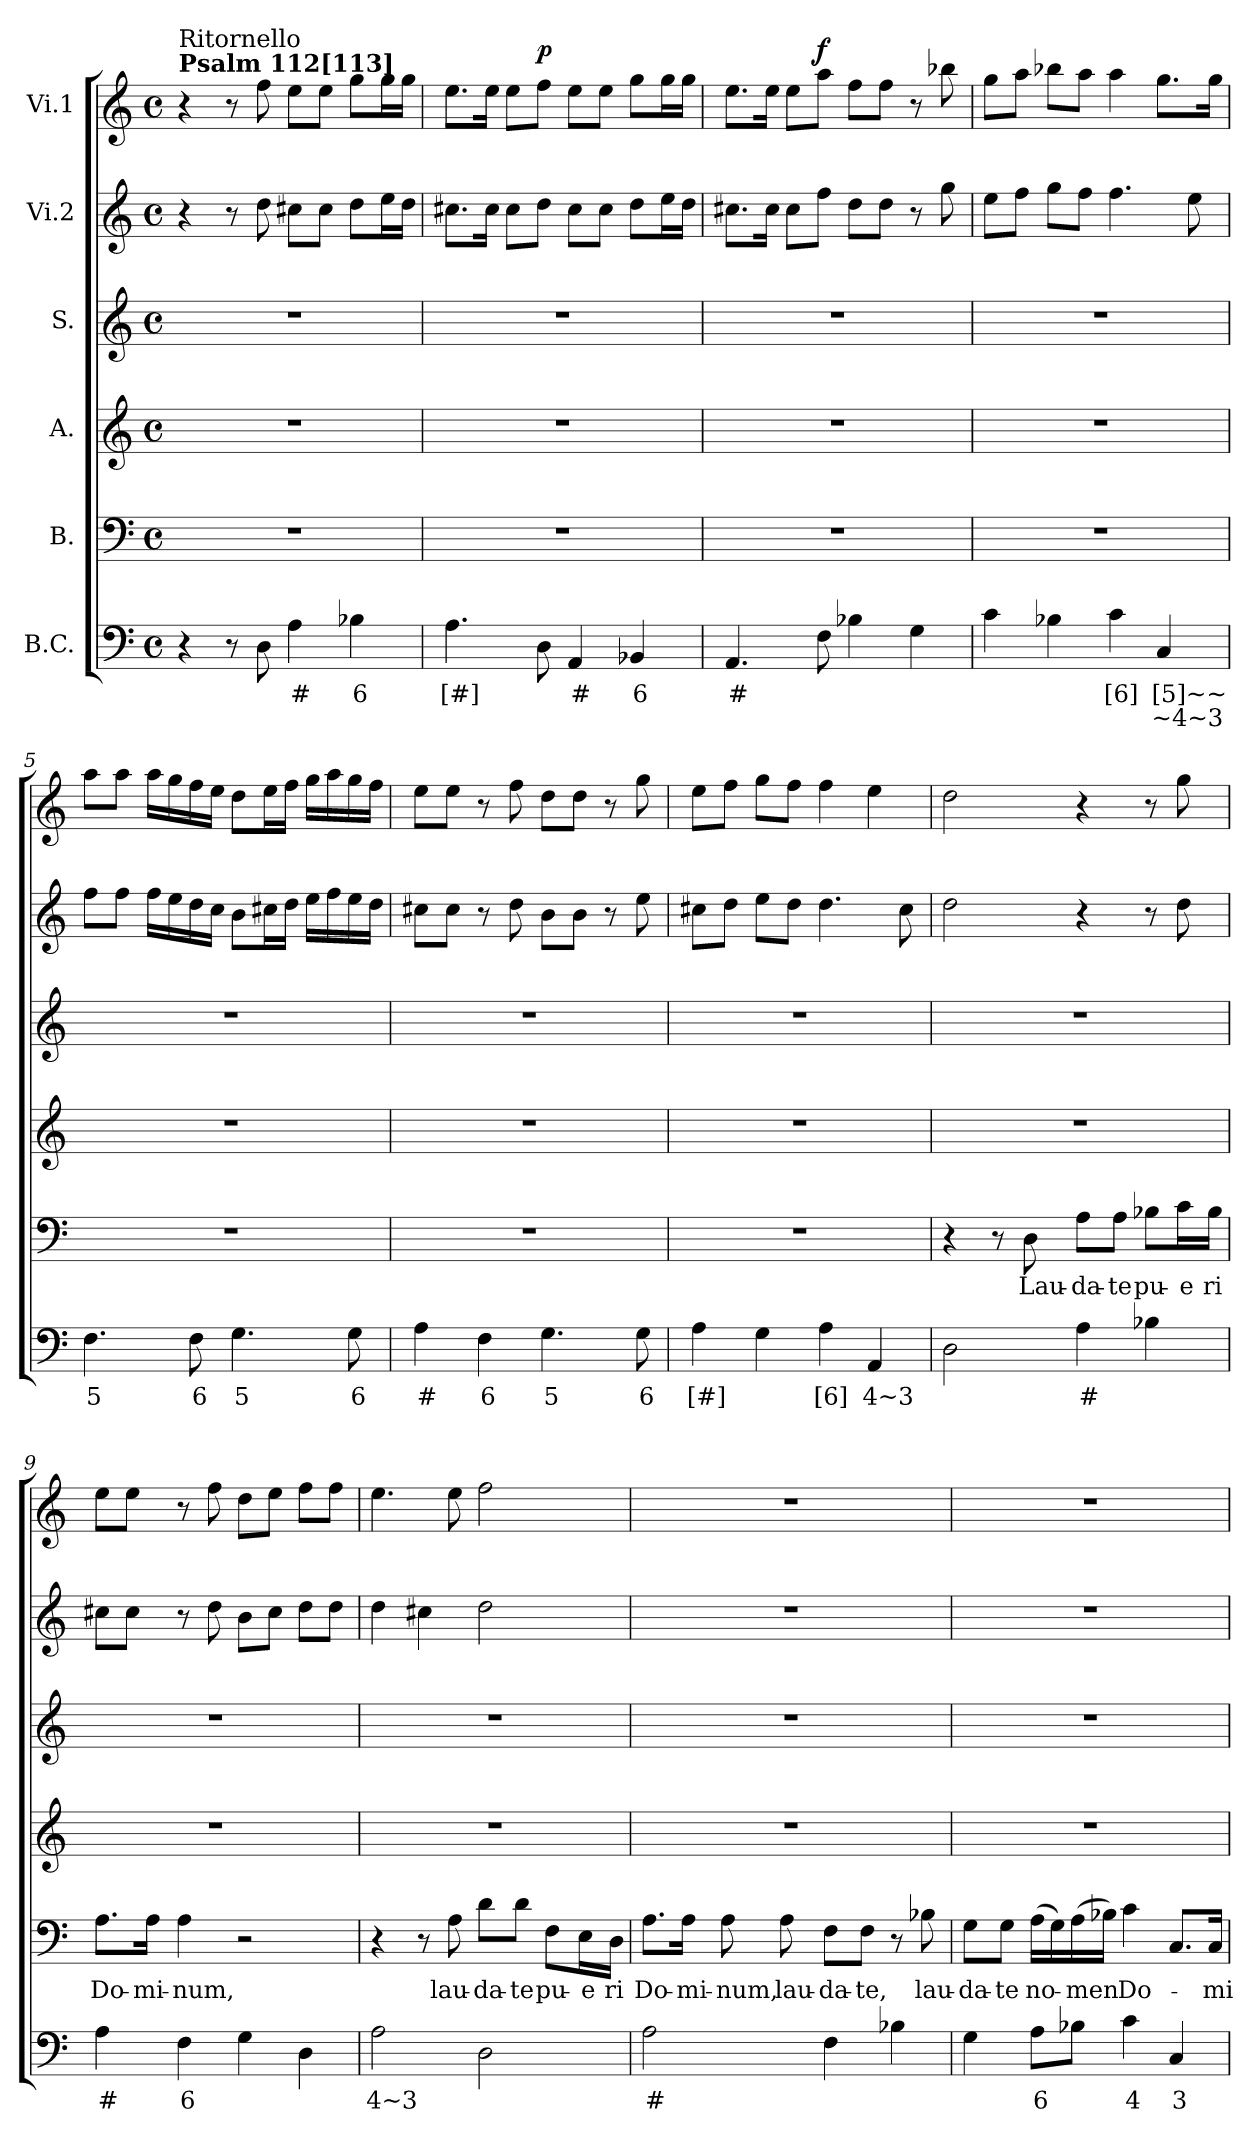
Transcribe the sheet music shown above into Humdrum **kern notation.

**kern	**text	**text	**kern	**text	**kern	**kern	**kern	**kern	**dynam
*part6	*part6	*part6	*part5	*part5	*part4	*part3	*part2	*part1	*part1
*staff6	*staff6	*staff6	*staff5	*staff5	*staff4	*staff3	*staff2	*staff1	*staff1
*I"B.C.	*	*	*I"B.	*	*I"A.	*I"S.	*I"Vi.2	*I"Vi.1	*
*clefF4	*	*	*clefF4	*	*clefG2	*clefG2	*clefG2	*clefG2	*
*k[]	*	*	*k[]	*	*k[]	*k[]	*k[]	*k[]	*
*C:	*	*	*C:	*	*C:	*C:	*C:	*C:	*
*M4/4	*	*	*M4/4	*	*M4/4	*M4/4	*M4/4	*M4/4	*
*met(c)	*	*	*met(c)	*	*met(c)	*met(c)	*met(c)	*met(c)	*
=1	=1	=1	=1	=1	=1	=1	=1	=1	=1
!	!	!	!	!	!	!	!	!LO:TX:a:B:t=Psalm 112[113]	!
!	!	!	!	!	!	!	!	!LO:TX:a:t=Ritornello	!
4r	.	.	1r	.	1r	1r	4r	4r	.
8r	.	.	.	.	.	.	8r	8r	.
8D\	.	.	.	.	.	.	8dd\	8ff\	.
!	!LO:LY:b	!	!	!	!	!	!	!	!
4A\	#	.	.	.	.	.	8cc#X\L	8ee\L	.
.	.	.	.	.	.	.	8cc#\J	8ee\J	.
!	!LO:LY:b	!	!	!	!	!	!	!	!
4B-X\	6	.	.	.	.	.	8dd\L	8gg\L	.
.	.	.	.	.	.	.	16ee\L	16gg\L	.
.	.	.	.	.	.	.	16dd\JJ	16gg\JJ	.
=2	=2	=2	=2	=2	=2	=2	=2	=2	=2
!	!LO:LY:b	!	!	!	!	!	!	!	!
4.A\	[#]	.	1r	.	1r	1r	8.cc#X\L	8.ee\L	.
.	.	.	.	.	.	.	16cc#\Jk	16ee\Jk	.
.	.	.	.	.	.	.	8cc#\L	8ee\L	.
!	!	!	!	!	!	!	!	!	!LO:DY:a
8D\	.	.	.	.	.	.	8dd\J	8ff\J	p
!	!LO:LY:b	!	!	!	!	!	!	!	!
4AA/	#	.	.	.	.	.	8cc#\L	8ee\L	.
.	.	.	.	.	.	.	8cc#\J	8ee\J	.
!	!LO:LY:b	!	!	!	!	!	!	!	!
4BB-X/	6	.	.	.	.	.	8dd\L	8gg\L	.
.	.	.	.	.	.	.	16ee\L	16gg\L	.
.	.	.	.	.	.	.	16dd\JJ	16gg\JJ	.
=3	=3	=3	=3	=3	=3	=3	=3	=3	=3
!	!LO:LY:b	!	!	!	!	!	!	!	!
4.AA/	#	.	1r	.	1r	1r	8.cc#X\L	8.ee\L	.
.	.	.	.	.	.	.	16cc#\Jk	16ee\Jk	.
.	.	.	.	.	.	.	8cc#\L	8ee\L	.
!	!	!	!	!	!	!	!	!	!LO:DY:a
8F\	.	.	.	.	.	.	8ff\J	8aa\J	f
4B-X\	.	.	.	.	.	.	8dd\L	8ff\L	.
.	.	.	.	.	.	.	8dd\J	8ff\J	.
4G\	.	.	.	.	.	.	8r	8r	.
.	.	.	.	.	.	.	8gg\	8bb-X\	.
=4	=4	=4	=4	=4	=4	=4	=4	=4	=4
4c\	.	.	1r	.	1r	1r	8ee\L	8gg\L	.
.	.	.	.	.	.	.	8ff\J	8aa\J	.
4B-X\	.	.	.	.	.	.	8gg\L	8bb-X\L	.
.	.	.	.	.	.	.	8ff\J	8aa\J	.
!	!LO:LY:b	!LO:LY:b	!	!	!	!	!	!	!
4c\	[6]	[4]	.	.	.	.	4.ff\	4aa\	.
!	!LO:LY:b	!LO:LY:b	!	!	!	!	!	!	!
4C/	[5]~~	~4~3	.	.	.	.	.	8.gg\L	.
.	.	.	.	.	.	.	8ee\	.	.
.	.	.	.	.	.	.	.	16gg\Jk	.
!!LO:PB:g=z
=5	=5	=5	=5	=5	=5	=5	=5	=5	=5
!	!LO:LY:b	!	!	!	!	!	!	!	!
4.F\	5	.	1r	.	1r	1r	8ff\L	8aa\L	.
.	.	.	.	.	.	.	8ff\J	8aa\J	.
.	.	.	.	.	.	.	16ff\LL	16aa\LL	.
.	.	.	.	.	.	.	16ee\	16gg\	.
!	!LO:LY:b	!	!	!	!	!	!	!	!
8F\	6	.	.	.	.	.	16dd\	16ff\	.
.	.	.	.	.	.	.	16cc\JJ	16ee\JJ	.
!	!LO:LY:b	!	!	!	!	!	!	!	!
4.G\	5	.	.	.	.	.	8b\L	8dd\L	.
.	.	.	.	.	.	.	16cc#X\L	16ee\L	.
.	.	.	.	.	.	.	16dd\JJ	16ff\JJ	.
.	.	.	.	.	.	.	16ee\LL	16gg\LL	.
.	.	.	.	.	.	.	16ff\	16aa\	.
!	!LO:LY:b	!	!	!	!	!	!	!	!
8G\	6	.	.	.	.	.	16ee\	16gg\	.
.	.	.	.	.	.	.	16dd\JJ	16ff\JJ	.
=6	=6	=6	=6	=6	=6	=6	=6	=6	=6
!	!LO:LY:b	!	!	!	!	!	!	!	!
4A\	#	.	1r	.	1r	1r	8cc#X\L	8ee\L	.
.	.	.	.	.	.	.	8cc#\J	8ee\J	.
!	!LO:LY:b	!	!	!	!	!	!	!	!
4F\	6	.	.	.	.	.	8r	8r	.
.	.	.	.	.	.	.	8dd\	8ff\	.
!	!LO:LY:b	!	!	!	!	!	!	!	!
4.G\	5	.	.	.	.	.	8b\L	8dd\L	.
.	.	.	.	.	.	.	8b\J	8dd\J	.
.	.	.	.	.	.	.	8r	8r	.
!	!LO:LY:b	!	!	!	!	!	!	!	!
8G\	6	.	.	.	.	.	8ee\	8gg\	.
=7	=7	=7	=7	=7	=7	=7	=7	=7	=7
!	!LO:LY:b	!	!	!	!	!	!	!	!
4A\	[#]	.	1r	.	1r	1r	8cc#X\L	8ee\L	.
.	.	.	.	.	.	.	8dd\J	8ff\J	.
4G\	.	.	.	.	.	.	8ee\L	8gg\L	.
.	.	.	.	.	.	.	8dd\J	8ff\J	.
!	!LO:LY:b	!LO:LY:b	!	!	!	!	!	!	!
4A\	[6]	[4]	.	.	.	.	4.dd\	4ff\	.
!	!LO:LY:b	!	!	!	!	!	!	!	!
4AA/	4~3	.	.	.	.	.	.	4ee\	.
.	.	.	.	.	.	.	8cc#\	.	.
!!LO:LB:g=z
=8	=8	=8	=8	=8	=8	=8	=8	=8	=8
2D\	.	.	4r	.	1r	1r	2dd\	2dd\	.
.	.	.	8r	.	.	.	.	.	.
!	!	!	!	!LO:LY:b	!	!	!	!	!
.	.	.	8D\	Lau-	.	.	.	.	.
!	!LO:LY:b	!	!	!LO:LY:b	!	!	!	!	!
4A\	#	.	8A\L	-da-	.	.	4r	4r	.
!	!	!	!	!LO:LY:b	!	!	!	!	!
.	.	.	8A\J	-te	.	.	.	.	.
!	!	!	!	!LO:LY:b	!	!	!	!	!
4B-X\	.	.	8B-X\L	pu-	.	.	8r	8r	.
!	!	!	!	!LO:LY:b	!	!	!	!	!
.	.	.	16c\L	-e	.	.	8dd\	8gg\	.
!	!	!	!	!LO:LY:b	!	!	!	!	!
.	.	.	16B-\JJ	ri	.	.	.	.	.
=9	=9	=9	=9	=9	=9	=9	=9	=9	=9
!	!LO:LY:b	!	!	!LO:LY:b	!	!	!	!	!
4A\	#	.	8.A\L	Do-	1r	1r	8cc#X\L	8ee\L	.
.	.	.	.	.	.	.	8cc#\J	8ee\J	.
!	!	!	!	!LO:LY:b	!	!	!	!	!
.	.	.	16A\Jk	-mi-	.	.	.	.	.
!	!LO:LY:b	!	!	!LO:LY:b	!	!	!	!	!
4F\	6	.	4A\	-num,	.	.	8r	8r	.
.	.	.	.	.	.	.	8dd\	8ff\	.
4G\	.	.	2r	.	.	.	8b\L	8dd\L	.
.	.	.	.	.	.	.	8cc#\J	8ee\J	.
4D\	.	.	.	.	.	.	8dd\L	8ff\L	.
.	.	.	.	.	.	.	8dd\J	8ff\J	.
=10	=10	=10	=10	=10	=10	=10	=10	=10	=10
!	!LO:LY:b	!	!	!	!	!	!	!	!
2A\	4~3	.	4r	.	1r	1r	4dd\	4.ee\	.
.	.	.	8r	.	.	.	4cc#X\	.	.
!	!	!	!	!LO:LY:b	!	!	!	!	!
.	.	.	8A\	lau-	.	.	.	8ee\	.
!	!	!	!	!LO:LY:b	!	!	!	!	!
2D\	.	.	8d\L	-da-	.	.	2dd\	2ff\	.
!	!	!	!	!LO:LY:b	!	!	!	!	!
.	.	.	8d\J	-te	.	.	.	.	.
!	!	!	!	!LO:LY:b	!	!	!	!	!
.	.	.	8F\L	pu-	.	.	.	.	.
!	!	!	!	!LO:LY:b	!	!	!	!	!
.	.	.	16E\L	-e	.	.	.	.	.
!	!	!	!	!LO:LY:b	!	!	!	!	!
.	.	.	16D\JJ	ri	.	.	.	.	.
!!LO:PB:g=z
=11	=11	=11	=11	=11	=11	=11	=11	=11	=11
!	!LO:LY:b	!	!	!LO:LY:b	!	!	!	!	!
2A\	#	.	8.A\L	Do-	1r	1r	1r	1r	.
!	!	!	!	!LO:LY:b	!	!	!	!	!
.	.	.	16A\Jk	-mi-	.	.	.	.	.
!	!	!	!	!LO:LY:b	!	!	!	!	!
.	.	.	8A\	-num,	.	.	.	.	.
!	!	!	!	!LO:LY:b	!	!	!	!	!
.	.	.	8A\	lau-	.	.	.	.	.
!	!	!	!	!LO:LY:b	!	!	!	!	!
4F\	.	.	8F\L	-da-	.	.	.	.	.
!	!	!	!	!LO:LY:b	!	!	!	!	!
.	.	.	8F\J	-te,	.	.	.	.	.
4B-X\	.	.	8r	.	.	.	.	.	.
!	!	!	!	!LO:LY:b	!	!	!	!	!
.	.	.	8B-X\	lau-	.	.	.	.	.
=12	=12	=12	=12	=12	=12	=12	=12	=12	=12
!	!	!	!	!LO:LY:b	!	!	!	!	!
4G\	.	.	8G\L	-da-	1r	1r	1r	1r	.
!	!	!	!	!LO:LY:b	!	!	!	!	!
.	.	.	8G\J	-te	.	.	.	.	.
!	!LO:LY:b	!	!	!LO:LY:b	!	!	!	!	!
8A\L	6	.	(>16A\LL	no-	.	.	.	.	.
.	.	.	16G\)	.	.	.	.	.	.
!	!	!	!	!LO:LY:b	!	!	!	!	!
8B-X\J	.	.	(>16A\	-men	.	.	.	.	.
.	.	.	16B-X\JJ)	.	.	.	.	.	.
!	!LO:LY:b	!	!	!LO:LY:b	!	!	!	!	!
4c\	4	.	4c\	Do-	.	.	.	.	.
!	!LO:LY:b	!	!	!	!	!	!	!	!
4C/	3	.	8.C/L	.	.	.	.	.	.
!	!	!	!	!LO:LY:b	!	!	!	!	!
.	.	.	16C/Jk	-mi-	.	.	.	.	.
=	=	=	=	=	=	=	=	=	=
*-	*-	*-	*-	*-	*-	*-	*-	*-	*-
